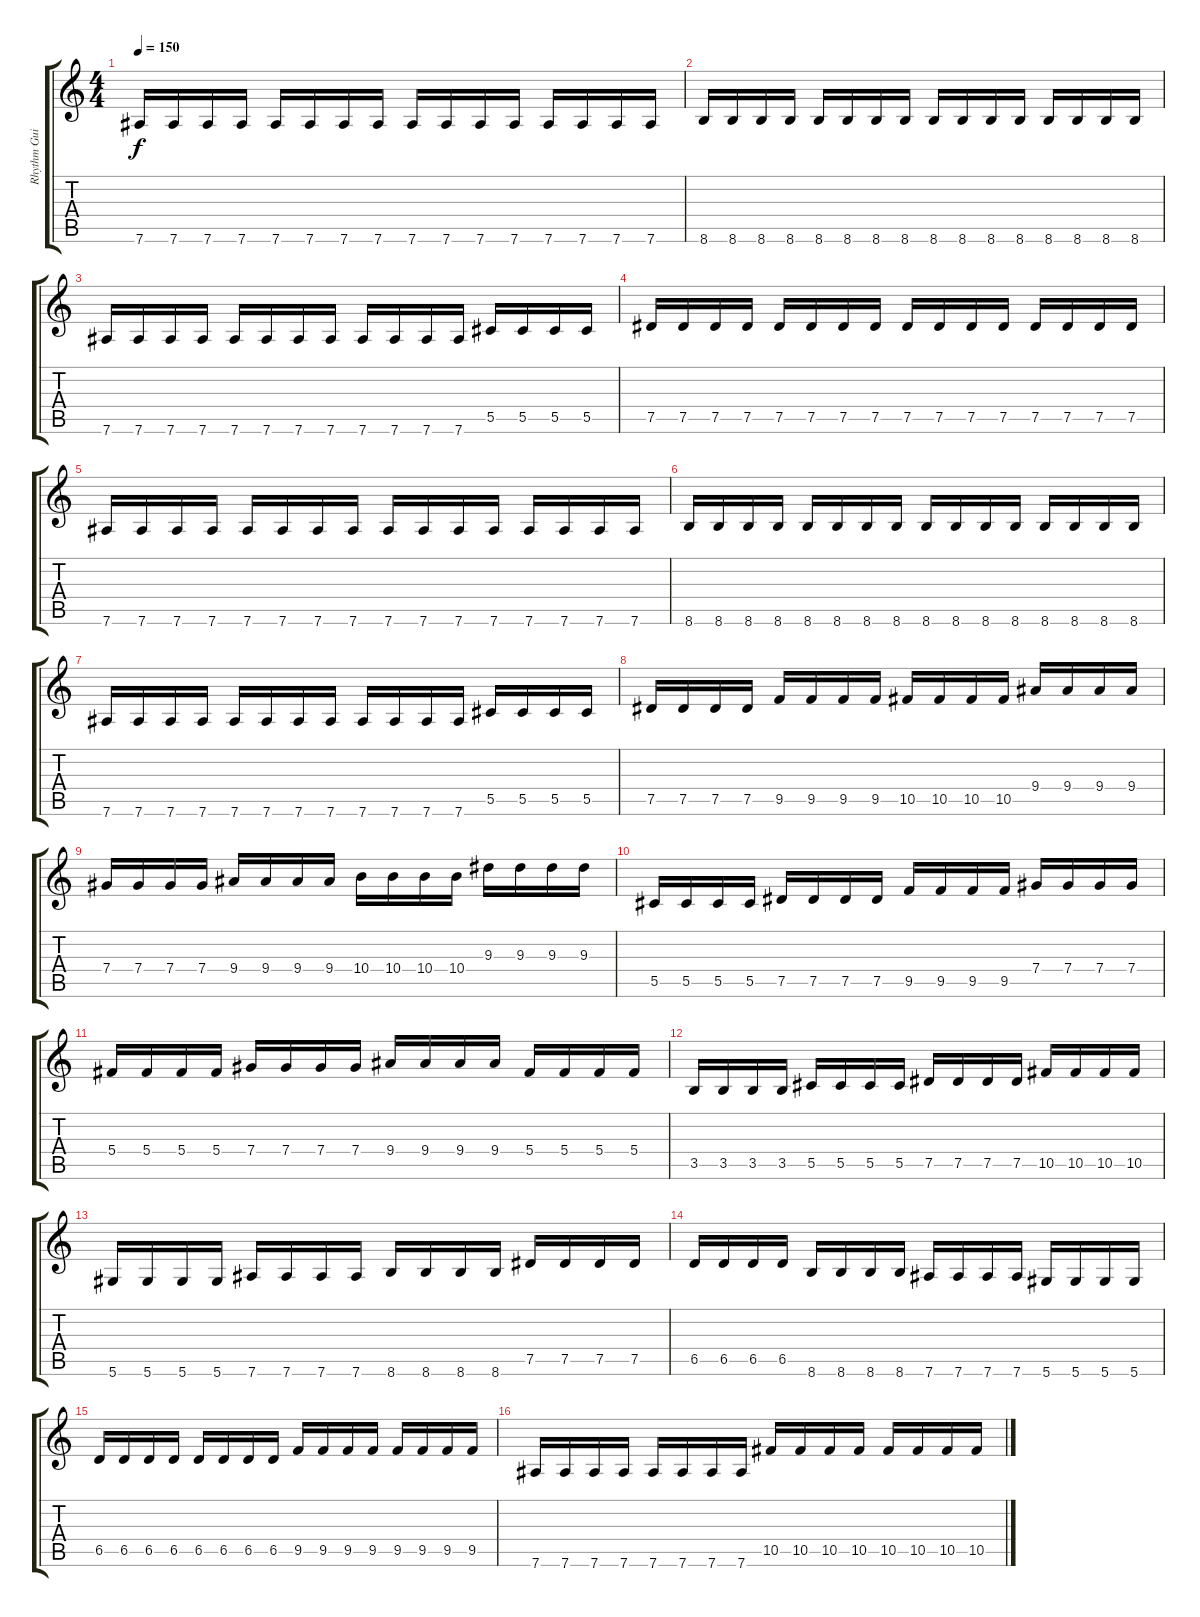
\track ("Rhythm Guitar II" "Rhythm Gui") {instrument distortionguitar}
\staff {score tabs}
\tuning (Eb4 Bb3 Gb3 Db3 Ab2 Eb2) {hide}
\ts (4 4)
\tempo 150
\clef g2
\ks c
7.6.16{dy f} 7.6.16 7.6.16 7.6.16 7.6.16 7.6.16 7.6.16 7.6.16 7.6.16 7.6.16 7.6.16 7.6.16 7.6.16 7.6.16 7.6.16 7.6.16 |
8.6.16 8.6.16 8.6.16 8.6.16 8.6.16 8.6.16 8.6.16 8.6.16 8.6.16 8.6.16 8.6.16 8.6.16 8.6.16 8.6.16 8.6.16 8.6.16 |
7.6.16 7.6.16 7.6.16 7.6.16 7.6.16 7.6.16 7.6.16 7.6.16 7.6.16 7.6.16 7.6.16 7.6.16 5.5.16 5.5.16 5.5.16 5.5.16 |
7.5.16 7.5.16 7.5.16 7.5.16 7.5.16 7.5.16 7.5.16 7.5.16 7.5.16 7.5.16 7.5.16 7.5.16 7.5.16 7.5.16 7.5.16 7.5.16 |
7.6.16 7.6.16 7.6.16 7.6.16 7.6.16 7.6.16 7.6.16 7.6.16 7.6.16 7.6.16 7.6.16 7.6.16 7.6.16 7.6.16 7.6.16 7.6.16 |
8.6.16 8.6.16 8.6.16 8.6.16 8.6.16 8.6.16 8.6.16 8.6.16 8.6.16 8.6.16 8.6.16 8.6.16 8.6.16 8.6.16 8.6.16 8.6.16 |
7.6.16 7.6.16 7.6.16 7.6.16 7.6.16 7.6.16 7.6.16 7.6.16 7.6.16 7.6.16 7.6.16 7.6.16 5.5.16 5.5.16 5.5.16 5.5.16 |
7.5.16 7.5.16 7.5.16 7.5.16 9.5.16 9.5.16 9.5.16 9.5.16 10.5.16 10.5.16 10.5.16 10.5.16 9.4.16 9.4.16 9.4.16 9.4.16 |
7.4.16 7.4.16 7.4.16 7.4.16 9.4.16 9.4.16 9.4.16 9.4.16 10.4.16 10.4.16 10.4.16 10.4.16 9.3.16 9.3.16 9.3.16 9.3.16 |
5.5.16 5.5.16 5.5.16 5.5.16 7.5.16 7.5.16 7.5.16 7.5.16 9.5.16 9.5.16 9.5.16 9.5.16 7.4.16 7.4.16 7.4.16 7.4.16 |
5.4.16 5.4.16 5.4.16 5.4.16 7.4.16 7.4.16 7.4.16 7.4.16 9.4.16 9.4.16 9.4.16 9.4.16 5.4.16 5.4.16 5.4.16 5.4.16 |
3.5.16 3.5.16 3.5.16 3.5.16 5.5.16 5.5.16 5.5.16 5.5.16 7.5.16 7.5.16 7.5.16 7.5.16 10.5.16 10.5.16 10.5.16 10.5.16 |
5.6.16 5.6.16 5.6.16 5.6.16 7.6.16 7.6.16 7.6.16 7.6.16 8.6.16 8.6.16 8.6.16 8.6.16 7.5.16 7.5.16 7.5.16 7.5.16 |
6.5.16 6.5.16 6.5.16 6.5.16 8.6.16 8.6.16 8.6.16 8.6.16 7.6.16 7.6.16 7.6.16 7.6.16 5.6.16 5.6.16 5.6.16 5.6.16 |
6.5.16 6.5.16 6.5.16 6.5.16 6.5.16 6.5.16 6.5.16 6.5.16 9.5.16 9.5.16 9.5.16 9.5.16 9.5.16 9.5.16 9.5.16 9.5.16 |
7.6.16 7.6.16 7.6.16 7.6.16 7.6.16 7.6.16 7.6.16 7.6.16 10.5.16 10.5.16 10.5.16 10.5.16 10.5.16 10.5.16 10.5.16 10.5.16
